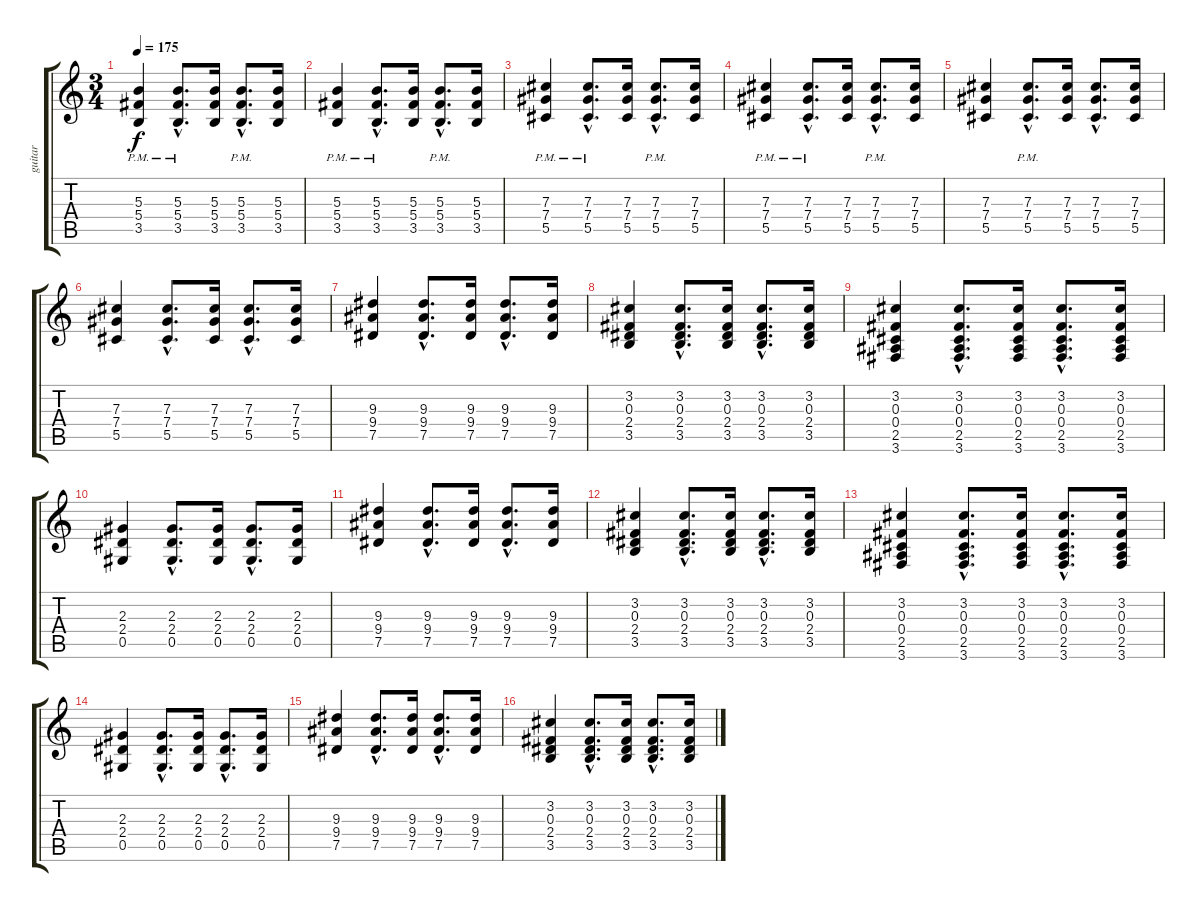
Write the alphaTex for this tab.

\track ("guitar" "guitar") {instrument acousticguitarsteel}
\staff {score tabs}
\tuning (Eb4 Bb3 Gb3 Db3 Ab2 Eb2) {hide}
\ts (3 4)
\tempo 175
\clef g2
\ks c
(5.3{pm} 5.4{pm} 3.5{pm}).4{dy f} (5.3{hac pm} 5.4{hac pm} 3.5{hac pm}).8{d} (5.3 5.4 3.5).16 (5.3{hac pm} 5.4{hac pm} 3.5{hac pm}).8{d} (5.3 5.4 3.5).16 |
(5.3{pm} 5.4{pm} 3.5{pm}).4 (5.3{hac pm} 5.4{hac pm} 3.5{hac pm}).8{d} (5.3 5.4 3.5).16 (5.3{hac pm} 5.4{hac pm} 3.5{hac pm}).8{d} (5.3 5.4 3.5).16 |
(7.3{pm} 7.4{pm} 5.5{pm}).4 (7.3{hac pm} 7.4{hac pm} 5.5{hac pm}).8{d} (7.3 7.4 5.5).16 (7.3{hac pm} 7.4{hac pm} 5.5{hac pm}).8{d} (7.3 7.4 5.5).16 |
(7.3{pm} 7.4{pm} 5.5{pm}).4 (7.3{hac pm} 7.4{hac pm} 5.5{hac pm}).8{d} (7.3 7.4 5.5).16 (7.3{hac pm} 7.4{hac pm} 5.5{hac pm}).8{d} (7.3 7.4 5.5).16 |
(7.3 7.4 5.5).4 (7.3{hac pm} 7.4{hac pm} 5.5{hac pm}).8{d} (7.3 7.4 5.5).16 (7.3{hac} 7.4{hac} 5.5{hac}).8{d} (7.3 7.4 5.5).16 |
(7.3 7.4 5.5).4 (7.3{hac} 7.4{hac} 5.5{hac}).8{d} (7.3 7.4 5.5).16 (7.3{hac} 7.4{hac} 5.5{hac}).8{d} (7.3 7.4 5.5).16 |
(9.3 9.4 7.5).4 (9.3{hac} 9.4{hac} 7.5{hac}).8{d} (9.3 9.4 7.5).16 (9.3{hac} 9.4{hac} 7.5{hac}).8{d} (9.3 9.4 7.5).16 |
(3.2 0.3 2.4 3.5).4 (3.2{hac} 0.3{hac} 2.4{hac} 3.5{hac}).8{d} (3.2 0.3 2.4 3.5).16 (3.2{hac} 0.3{hac} 2.4{hac} 3.5{hac}).8{d} (3.2 0.3 2.4 3.5).16 |
(3.2 0.3 0.4 2.5 3.6).4 (3.2{hac} 0.3{hac} 0.4{hac} 2.5{hac} 3.6{hac}).8{d} (3.2 0.3 0.4 2.5 3.6).16 (3.2{hac} 0.3{hac} 0.4{hac} 2.5{hac} 3.6{hac}).8{d} (3.2 0.3 0.4 2.5 3.6).16 |
(2.3 2.4 0.5).4 (2.3{hac} 2.4{hac} 0.5{hac}).8{d} (2.3 2.4 0.5).16 (2.3{hac} 2.4{hac} 0.5{hac}).8{d} (2.3 2.4 0.5).16 |
(9.3 9.4 7.5).4 (9.3{hac} 9.4{hac} 7.5{hac}).8{d} (9.3 9.4 7.5).16 (9.3{hac} 9.4{hac} 7.5{hac}).8{d} (9.3 9.4 7.5).16 |
(3.2 0.3 2.4 3.5).4 (3.2{hac} 0.3{hac} 2.4{hac} 3.5{hac}).8{d} (3.2 0.3 2.4 3.5).16 (3.2{hac} 0.3{hac} 2.4{hac} 3.5{hac}).8{d} (3.2 0.3 2.4 3.5).16 |
(3.2 0.3 0.4 2.5 3.6).4 (3.2{hac} 0.3{hac} 0.4{hac} 2.5{hac} 3.6{hac}).8{d} (3.2 0.3 0.4 2.5 3.6).16 (3.2{hac} 0.3{hac} 0.4{hac} 2.5{hac} 3.6{hac}).8{d} (3.2 0.3 0.4 2.5 3.6).16 |
(2.3 2.4 0.5).4 (2.3{hac} 2.4{hac} 0.5{hac}).8{d} (2.3 2.4 0.5).16 (2.3{hac} 2.4{hac} 0.5{hac}).8{d} (2.3 2.4 0.5).16 |
(9.3 9.4 7.5).4 (9.3{hac} 9.4{hac} 7.5{hac}).8{d} (9.3 9.4 7.5).16 (9.3{hac} 9.4{hac} 7.5{hac}).8{d} (9.3 9.4 7.5).16 |
(3.2 0.3 2.4 3.5).4 (3.2{hac} 0.3{hac} 2.4{hac} 3.5{hac}).8{d} (3.2 0.3 2.4 3.5).16 (3.2{hac} 0.3{hac} 2.4{hac} 3.5{hac}).8{d} (3.2 0.3 2.4 3.5).16
